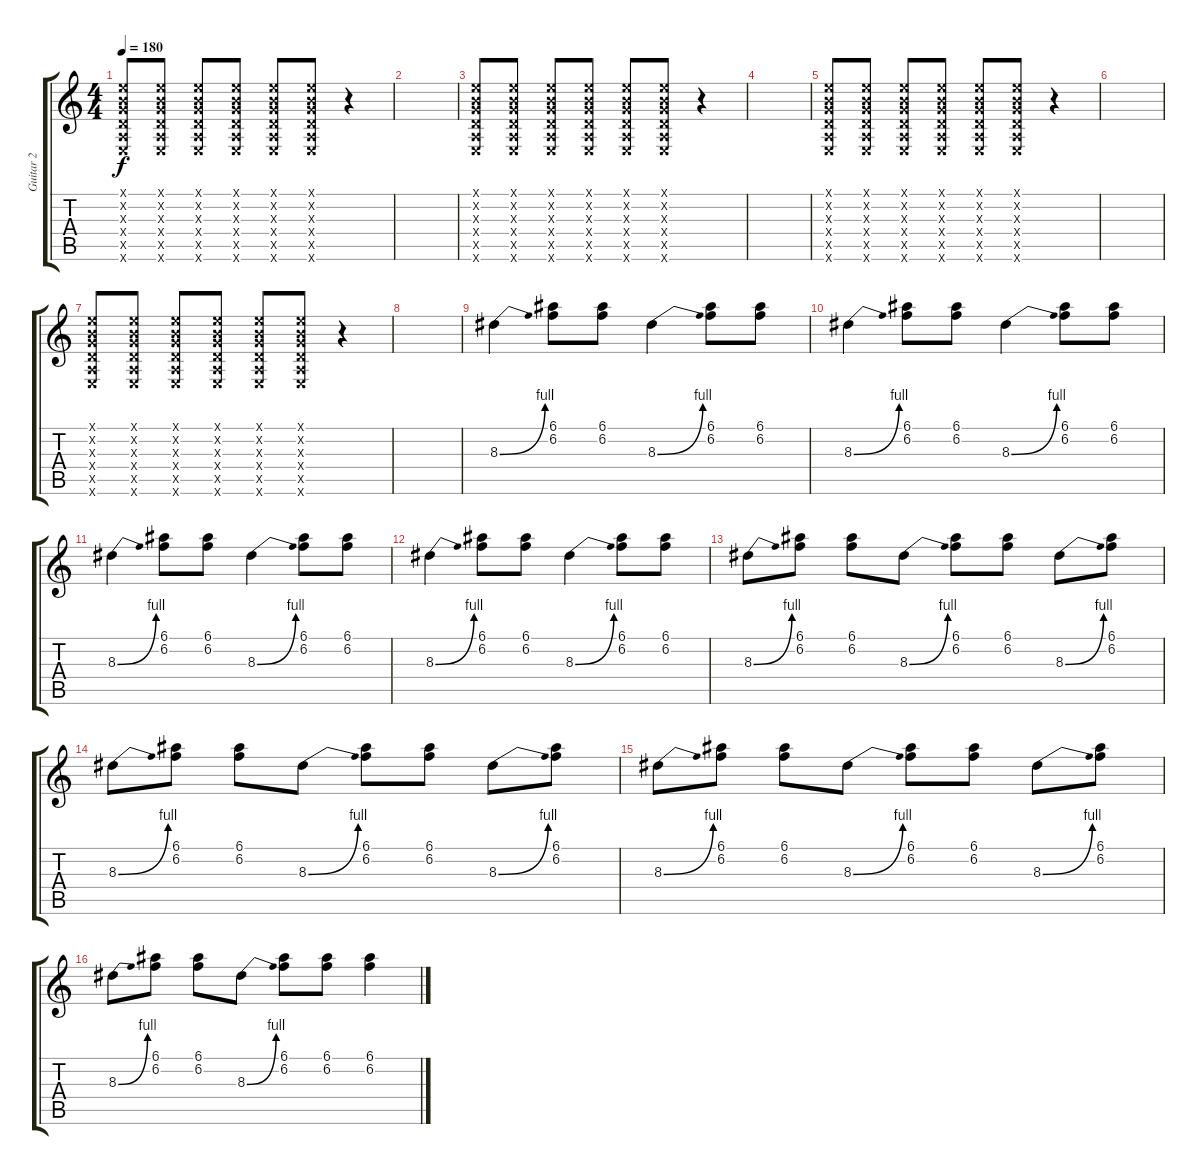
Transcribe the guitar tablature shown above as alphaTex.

\track ("Guitar 2" "Guitar 2") {instrument distortionguitar}
\staff {score tabs}
\tuning (E4 B3 G3 D3 A2 E2) {hide}
\ts (4 4)
\tempo 180
\clef g2
\ks c
(0.1{x} 0.2{x} 0.3{x} 0.4{x} 0.5{x} 0.6{x}).8{dy f} (0.1{x} 0.2{x} 0.3{x} 0.4{x} 0.5{x} 0.6{x}).8 (0.1{x} 0.2{x} 0.3{x} 0.4{x} 0.5{x} 0.6{x}).8 (0.1{x} 0.2{x} 0.3{x} 0.4{x} 0.5{x} 0.6{x}).8 (0.1{x} 0.2{x} 0.3{x} 0.4{x} 0.5{x} 0.6{x}).8 (0.1{x} 0.2{x} 0.3{x} 0.4{x} 0.5{x} 0.6{x}).8 r.4 |
|
(0.1{x} 0.2{x} 0.3{x} 0.4{x} 0.5{x} 0.6{x}).8 (0.1{x} 0.2{x} 0.3{x} 0.4{x} 0.5{x} 0.6{x}).8 (0.1{x} 0.2{x} 0.3{x} 0.4{x} 0.5{x} 0.6{x}).8 (0.1{x} 0.2{x} 0.3{x} 0.4{x} 0.5{x} 0.6{x}).8 (0.1{x} 0.2{x} 0.3{x} 0.4{x} 0.5{x} 0.6{x}).8 (0.1{x} 0.2{x} 0.3{x} 0.4{x} 0.5{x} 0.6{x}).8 r.4 |
|
(0.1{x} 0.2{x} 0.3{x} 0.4{x} 0.5{x} 0.6{x}).8 (0.1{x} 0.2{x} 0.3{x} 0.4{x} 0.5{x} 0.6{x}).8 (0.1{x} 0.2{x} 0.3{x} 0.4{x} 0.5{x} 0.6{x}).8 (0.1{x} 0.2{x} 0.3{x} 0.4{x} 0.5{x} 0.6{x}).8 (0.1{x} 0.2{x} 0.3{x} 0.4{x} 0.5{x} 0.6{x}).8 (0.1{x} 0.2{x} 0.3{x} 0.4{x} 0.5{x} 0.6{x}).8 r.4 |
|
(0.1{x} 0.2{x} 0.3{x} 0.4{x} 0.5{x} 0.6{x}).8 (0.1{x} 0.2{x} 0.3{x} 0.4{x} 0.5{x} 0.6{x}).8 (0.1{x} 0.2{x} 0.3{x} 0.4{x} 0.5{x} 0.6{x}).8 (0.1{x} 0.2{x} 0.3{x} 0.4{x} 0.5{x} 0.6{x}).8 (0.1{x} 0.2{x} 0.3{x} 0.4{x} 0.5{x} 0.6{x}).8 (0.1{x} 0.2{x} 0.3{x} 0.4{x} 0.5{x} 0.6{x}).8 r.4 |
|
8.3{be (bend 0 0 60 4)}.4 (6.1 6.2).8 (6.1 6.2).8 8.3{be (bend 0 0 60 4)}.4 (6.1 6.2).8 (6.1 6.2).8 |
8.3{be (bend 0 0 60 4)}.4 (6.1 6.2).8 (6.1 6.2).8 8.3{be (bend 0 0 60 4)}.4 (6.1 6.2).8 (6.1 6.2).8 |
8.3{be (bend 0 0 60 4)}.4 (6.1 6.2).8 (6.1 6.2).8 8.3{be (bend 0 0 60 4)}.4 (6.1 6.2).8 (6.1 6.2).8 |
8.3{be (bend 0 0 60 4)}.4 (6.1 6.2).8 (6.1 6.2).8 8.3{be (bend 0 0 60 4)}.4 (6.1 6.2).8 (6.1 6.2).8 |
8.3{be (bend 0 0 60 4)}.8 (6.1 6.2).8 (6.1 6.2).8 8.3{be (bend 0 0 60 4)}.8 (6.1 6.2).8 (6.1 6.2).8 8.3{be (bend 0 0 60 4)}.8 (6.1 6.2).8 |
8.3{be (bend 0 0 60 4)}.8 (6.1 6.2).8 (6.1 6.2).8 8.3{be (bend 0 0 60 4)}.8 (6.1 6.2).8 (6.1 6.2).8 8.3{be (bend 0 0 60 4)}.8 (6.1 6.2).8 |
8.3{be (bend 0 0 60 4)}.8 (6.1 6.2).8 (6.1 6.2).8 8.3{be (bend 0 0 60 4)}.8 (6.1 6.2).8 (6.1 6.2).8 8.3{be (bend 0 0 60 4)}.8 (6.1 6.2).8 |
8.3{be (bend 0 0 60 4)}.8 (6.1 6.2).8 (6.1 6.2).8 8.3{be (bend 0 0 60 4)}.8 (6.1 6.2).8 (6.1 6.2).8 (6.1 6.2).4
